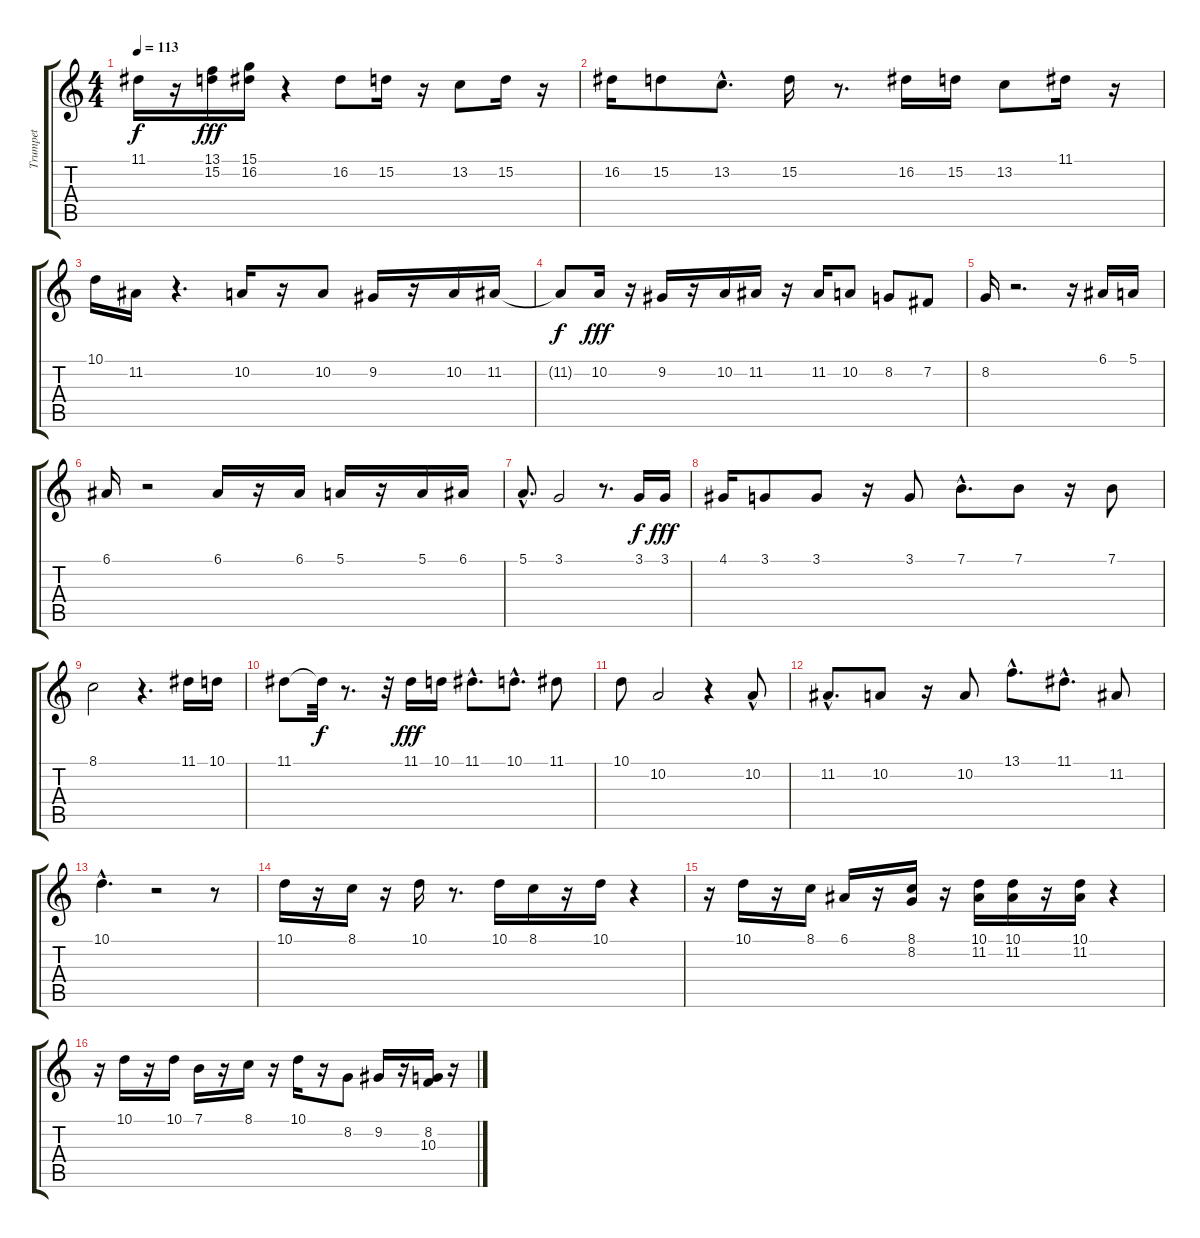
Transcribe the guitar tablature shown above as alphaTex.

\track ("Trumpet" "Trumpet") {instrument trumpet}
\staff {score tabs}
\tuning (E4 B3 G3 D3 A2 E2) {hide}
\ts (4 4)
\tempo 113
\clef g2
\ks c
11.1{t}.16{dy f} r.16 (13.1 15.2).16{dy fff} (15.1 16.2).16 r.4 16.2.8 15.2.16 r.16 13.2.8 15.2.16 r.16 |
16.2.16 15.2.8 13.2{hac}.8{d} 15.2.16 r.8{d} 16.2.16 15.2.16 13.2.8 11.1.16 r.16 |
10.1.16 11.2.16 r.4{d} 10.2.16 r.16 10.2.8 9.2.16 r.16 10.2.16 11.2.16 |
11.2{t}.8{dy f} 10.2.16{dy fff} r.16 9.2.16 r.16 10.2.16 11.2.16 r.16 11.2.16 10.2.8 8.2.8 7.2.8 |
8.2.16 r.2{d} r.16 6.1.16 5.1.16 |
6.1.16 r.2 6.1.16 r.16 6.1.16 5.1.16 r.16 5.1.16 6.1.16 |
5.1{hac}.8{d} 3.1.2 r.8{d} 3.1.16{dy f} 3.1.16{dy fff} |
4.1.16 3.1.8 3.1.8 r.16 3.1.8 7.1{hac}.8{d} 7.1.8 r.16 7.1.8 |
8.1.2 r.4{d} 11.1.16 10.1.16 |
11.1.8 11.1{t}.32{dy f} r.8{d} r.32 11.1.16{dy fff} 10.1.16 11.1{hac}.8{d} 10.1{hac}.8{d} 11.1.8 |
10.1.8 10.2.2 r.4 10.2{hac}.8 |
11.2{hac}.8{d} 10.2.8 r.16 10.2.8 13.1{hac}.8{d} 11.1{hac}.8{d} 11.2.8 |
10.1{hac}.4{d} r.2 r.8 |
10.1.16 r.16 8.1.16 r.16 10.1.16 r.8{d} 10.1.16 8.1.16 r.16 10.1.16 r.4 |
r.16 10.1.16 r.16 8.1.16 6.1.16 r.16 (8.1 8.2).16 r.16 (10.1 11.2).16 (10.1 11.2).16 r.16 (10.1 11.2).16 r.4 |
r.16 10.1.16 r.16 10.1.16 7.1.16 r.16 8.1.16 r.16 10.1.16 r.16 8.2.8 9.2.16 r.16 (8.2 10.3).16 r.16
